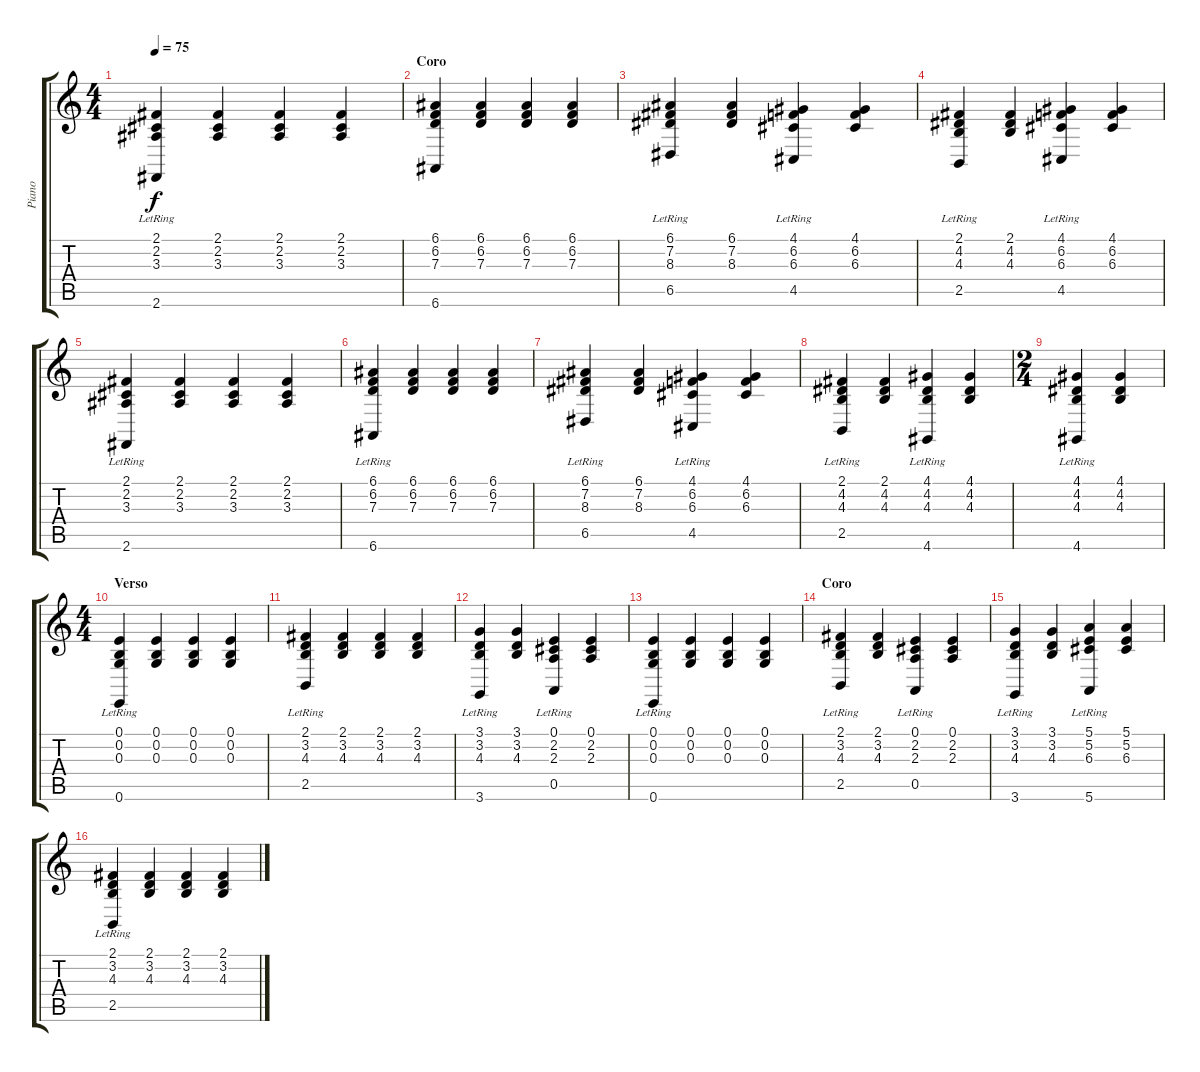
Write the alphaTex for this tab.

\track ("Piano" "Piano") {instrument acousticgrandpiano}
\staff {score tabs}
\tuning (E4 B3 G3 D3 A2 E2) {hide}
\ts (4 4)
\tempo 75
\clef g2
\ks c
(2.1 2.2 3.3 2.6{lr}).4{dy f} (2.1 2.2 3.3).4 (2.1 2.2 3.3).4 (2.1 2.2 3.3).4 |
\section ("" "Coro")
(6.1 6.2 7.3 6.6).4 (6.1 6.2 7.3).4 (6.1 6.2 7.3).4 (6.1 6.2 7.3).4 |
(6.1 7.2 8.3 6.5{lr}).4 (6.1 7.2 8.3).4 (4.1 6.2 6.3 4.5{lr}).4 (4.1 6.2 6.3).4 |
(2.1 4.2 4.3 2.5{lr}).4 (2.1 4.2 4.3).4 (4.1 6.2 6.3 4.5{lr}).4 (4.1 6.2 6.3).4 |
(2.1 2.2 3.3 2.6{lr}).4 (2.1 2.2 3.3).4 (2.1 2.2 3.3).4 (2.1 2.2 3.3).4 |
(6.1 6.2 7.3 6.6{lr}).4 (6.1 6.2 7.3).4 (6.1 6.2 7.3).4 (6.1 6.2 7.3).4 |
(6.1 7.2 8.3 6.5{lr}).4 (6.1 7.2 8.3).4 (4.1 6.2 6.3 4.5{lr}).4 (4.1 6.2 6.3).4 |
(2.1 4.2 4.3 2.5{lr}).4 (2.1 4.2 4.3).4 (4.1 4.2 4.3 4.6{lr}).4 (4.1 4.2 4.3).4 |
\ts (2 4)
(4.1 4.2 4.3 4.6{lr}).4 (4.1 4.2 4.3).4 |
\ts (4 4)
\section ("" "Verso")
(0.1 0.2 0.3 0.6{lr}).4 (0.1 0.2 0.3).4 (0.1 0.2 0.3).4 (0.1 0.2 0.3).4 |
(2.1 3.2 4.3 2.5{lr}).4 (2.1 3.2 4.3).4 (2.1 3.2 4.3).4 (2.1 3.2 4.3).4 |
(3.1 3.2 4.3 3.6{lr}).4 (3.1 3.2 4.3).4 (0.1 2.2 2.3 0.5{lr}).4 (0.1 2.2 2.3).4 |
(0.1 0.2 0.3 0.6{lr}).4 (0.1 0.2 0.3).4 (0.1 0.2 0.3).4 (0.1 0.2 0.3).4 |
\section ("" "Coro")
(2.1 3.2 4.3 2.5{lr}).4 (2.1 3.2 4.3).4 (0.1 2.2 2.3 0.5{lr}).4 (0.1 2.2 2.3).4 |
(3.1 3.2 4.3 3.6{lr}).4 (3.1 3.2 4.3).4 (5.1 5.2 6.3 5.6{lr}).4 (5.1 5.2 6.3).4 |
(2.1 3.2 4.3 2.5{lr}).4 (2.1 3.2 4.3).4 (2.1 3.2 4.3).4 (2.1 3.2 4.3).4
